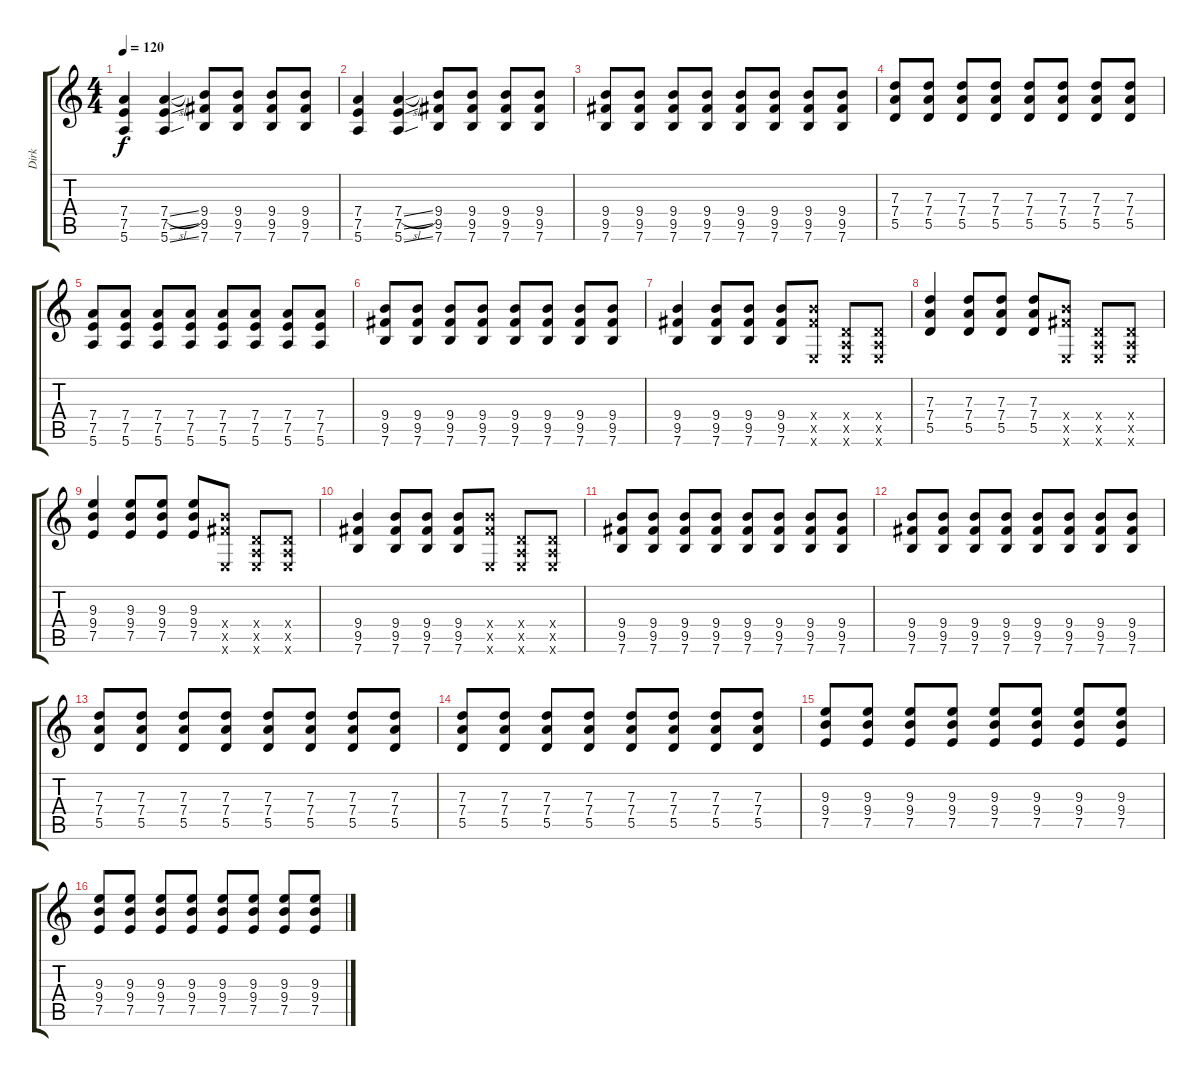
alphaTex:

\track ("Dirk" "Dirk") {instrument distortionguitar}
\staff {score tabs}
\tuning (E4 B3 G3 D3 A2 E2) {hide}
\ts (4 4)
\tempo 120
\clef g2
\ks c
(7.4 7.5 5.6).4{dy f} (7.4{sl} 7.5{ss} 5.6{ss}).4 (9.4 9.5 7.6).8 (9.4 9.5 7.6).8 (9.4 9.5 7.6).8 (9.4 9.5 7.6).8 |
(7.4 7.5 5.6).4 (7.4{sl} 7.5{ss} 5.6{ss}).4 (9.4 9.5 7.6).8 (9.4 9.5 7.6).8 (9.4 9.5 7.6).8 (9.4 9.5 7.6).8 |
(9.4 9.5 7.6).8 (9.4 9.5 7.6).8 (9.4 9.5 7.6).8 (9.4 9.5 7.6).8 (9.4 9.5 7.6).8 (9.4 9.5 7.6).8 (9.4 9.5 7.6).8 (9.4 9.5 7.6).8 |
(7.3 7.4 5.5).8 (7.3 7.4 5.5).8 (7.3 7.4 5.5).8 (7.3 7.4 5.5).8 (7.3 7.4 5.5).8 (7.3 7.4 5.5).8 (7.3 7.4 5.5).8 (7.3 7.4 5.5).8 |
(7.4 7.5 5.6).8 (7.4 7.5 5.6).8 (7.4 7.5 5.6).8 (7.4 7.5 5.6).8 (7.4 7.5 5.6).8 (7.4 7.5 5.6).8 (7.4 7.5 5.6).8 (7.4 7.5 5.6).8 |
(9.4 9.5 7.6).8 (9.4 9.5 7.6).8 (9.4 9.5 7.6).8 (9.4 9.5 7.6).8 (9.4 9.5 7.6).8 (9.4 9.5 7.6).8 (9.4 9.5 7.6).8 (9.4 9.5 7.6).8 |
(9.4 9.5 7.6).4 (9.4 9.5 7.6).8 (9.4 9.5 7.6).8 (9.4 9.5 7.6).8 (9.4{x} 9.5{x} 0.6{x}).8 (0.4{x} 0.5{x} 0.6{x}).8 (0.4{x} 0.5{x} 0.6{x}).8 |
(7.3 7.4 5.5).4 (7.3 7.4 5.5).8 (7.3 7.4 5.5).8 (7.3 7.4 5.5).8 (9.4{x} 9.5{x} 0.6{x}).8 (0.4{x} 0.5{x} 0.6{x}).8 (0.4{x} 0.5{x} 0.6{x}).8 |
(9.3 9.4 7.5).4 (9.3 9.4 7.5).8 (9.3 9.4 7.5).8 (9.3 9.4 7.5).8 (9.4{x} 9.5{x} 0.6{x}).8 (0.4{x} 0.5{x} 0.6{x}).8 (0.4{x} 0.5{x} 0.6{x}).8 |
(9.4 9.5 7.6).4 (9.4 9.5 7.6).8 (9.4 9.5 7.6).8 (9.4 9.5 7.6).8 (9.4{x} 9.5{x} 0.6{x}).8 (0.4{x} 0.5{x} 0.6{x}).8 (0.4{x} 0.5{x} 0.6{x}).8 |
(9.4 9.5 7.6).8 (9.4 9.5 7.6).8 (9.4 9.5 7.6).8 (9.4 9.5 7.6).8 (9.4 9.5 7.6).8 (9.4 9.5 7.6).8 (9.4 9.5 7.6).8 (9.4 9.5 7.6).8 |
(9.4 9.5 7.6).8 (9.4 9.5 7.6).8 (9.4 9.5 7.6).8 (9.4 9.5 7.6).8 (9.4 9.5 7.6).8 (9.4 9.5 7.6).8 (9.4 9.5 7.6).8 (9.4 9.5 7.6).8 |
(7.3 7.4 5.5).8 (7.3 7.4 5.5).8 (7.3 7.4 5.5).8 (7.3 7.4 5.5).8 (7.3 7.4 5.5).8 (7.3 7.4 5.5).8 (7.3 7.4 5.5).8 (7.3 7.4 5.5).8 |
(7.3 7.4 5.5).8 (7.3 7.4 5.5).8 (7.3 7.4 5.5).8 (7.3 7.4 5.5).8 (7.3 7.4 5.5).8 (7.3 7.4 5.5).8 (7.3 7.4 5.5).8 (7.3 7.4 5.5).8 |
(9.3 9.4 7.5).8 (9.3 9.4 7.5).8 (9.3 9.4 7.5).8 (9.3 9.4 7.5).8 (9.3 9.4 7.5).8 (9.3 9.4 7.5).8 (9.3 9.4 7.5).8 (9.3 9.4 7.5).8 |
(9.3 9.4 7.5).8 (9.3 9.4 7.5).8 (9.3 9.4 7.5).8 (9.3 9.4 7.5).8 (9.3 9.4 7.5).8 (9.3 9.4 7.5).8 (9.3 9.4 7.5).8 (9.3 9.4 7.5).8
